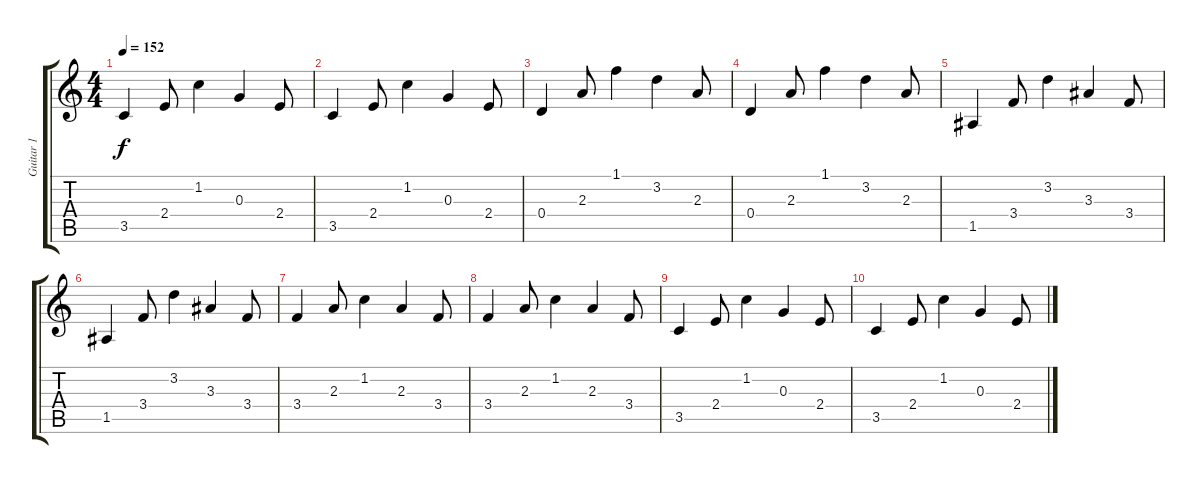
\track ("Guitar 1" "Guitar 1") {instrument acousticguitarsteel}
\staff {score tabs}
\tuning (E4 B3 G3 D3 A2 E2) {hide}
\ts (4 4)
\tempo 152
\clef g2
\ks c
3.5.4{dy f} 2.4.8 1.2.4 0.3.4 2.4.8 |
3.5.4 2.4.8 1.2.4 0.3.4 2.4.8 |
0.4.4 2.3.8 1.1.4 3.2.4 2.3.8 |
0.4.4 2.3.8 1.1.4 3.2.4 2.3.8 |
1.5.4 3.4.8 3.2.4 3.3.4 3.4.8 |
1.5.4 3.4.8 3.2.4 3.3.4 3.4.8 |
3.4.4 2.3.8 1.2.4 2.3.4 3.4.8 |
3.4.4 2.3.8 1.2.4 2.3.4 3.4.8 |
3.5.4 2.4.8 1.2.4 0.3.4 2.4.8 |
3.5.4 2.4.8 1.2.4 0.3.4 2.4.8
